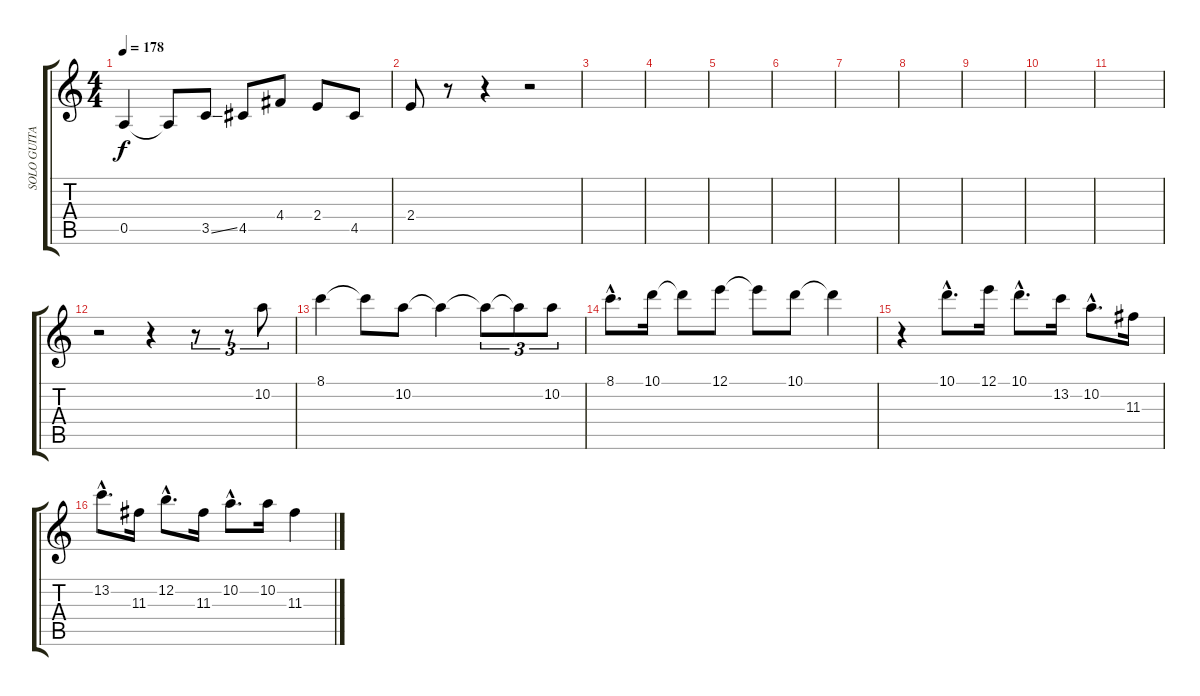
\track ("SOLO GUITAR" "SOLO GUITA") {instrument acousticguitarsteel}
\staff {score tabs}
\tuning (E4 B3 G3 D3 A2 E2) {hide}
\ts (4 4)
\tempo 178
\clef g2
\ks c
0.5.4{dy f} 0.5{t}.8 3.5{ss}.8 4.5.8 4.4.8 2.4.8 4.5.8 |
2.4.8 r.8 r.4 r.2 |
|
|
|
|
|
|
|
|
|
r.2 r.4 r.8{tu (3 2)} r.8{tu (3 2)} 10.2.8{tu (3 2)} |
8.1.4 8.1{t}.8 10.2.8 10.2{t}.4 10.2{t}.8{tu (3 2)} 10.2{t}.8{tu (3 2)} 10.2.8{tu (3 2)} |
8.1{hac}.8{d} 10.1.16 10.1{t}.8 12.1.8 12.1{t}.8 10.1.8 10.1{t}.4 |
r.4 10.1{hac}.8{d} 12.1.16 10.1{hac}.8{d} 13.2.16 10.2{hac}.8{d} 11.3.16 |
13.2{hac}.8{d} 11.3.16 12.2{hac}.8{d} 11.3.16 10.2{hac}.8{d} 10.2.16 11.3.4
